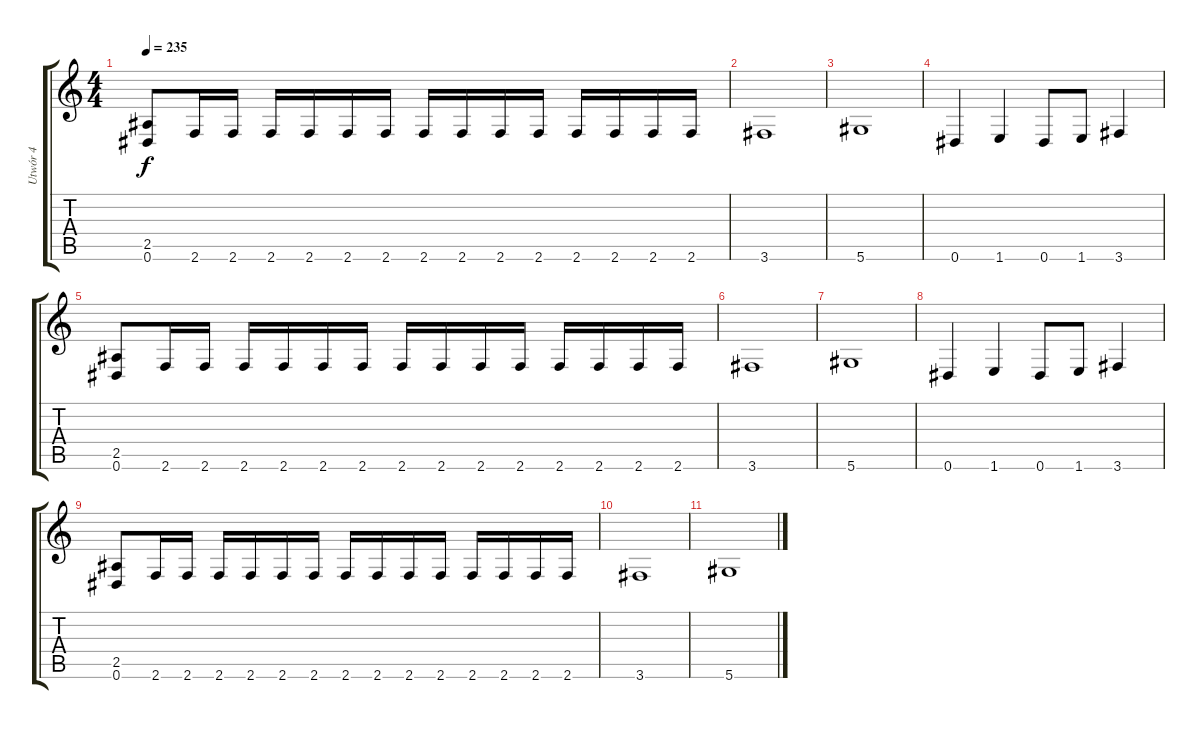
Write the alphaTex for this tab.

\track ("Utwór 4" "Utwór 4") {instrument electricbasspick}
\staff {score tabs}
\tuning (Eb4 Bb3 Gb3 Db3 Ab2 Eb2) {hide}
\ts (4 4)
\tempo 235
\clef g2
\ks c
(2.5 0.6).8{dy f} 2.6.16 2.6.16 2.6.16 2.6.16 2.6.16 2.6.16 2.6.16 2.6.16 2.6.16 2.6.16 2.6.16 2.6.16 2.6.16 2.6.16 |
3.6.1 |
5.6.1 |
0.6.4 1.6.4 0.6.8 1.6.8 3.6.4 |
(2.5 0.6).8 2.6.16 2.6.16 2.6.16 2.6.16 2.6.16 2.6.16 2.6.16 2.6.16 2.6.16 2.6.16 2.6.16 2.6.16 2.6.16 2.6.16 |
3.6.1 |
5.6.1 |
0.6.4 1.6.4 0.6.8 1.6.8 3.6.4 |
(2.5 0.6).8 2.6.16 2.6.16 2.6.16 2.6.16 2.6.16 2.6.16 2.6.16 2.6.16 2.6.16 2.6.16 2.6.16 2.6.16 2.6.16 2.6.16 |
3.6.1 |
5.6.1
